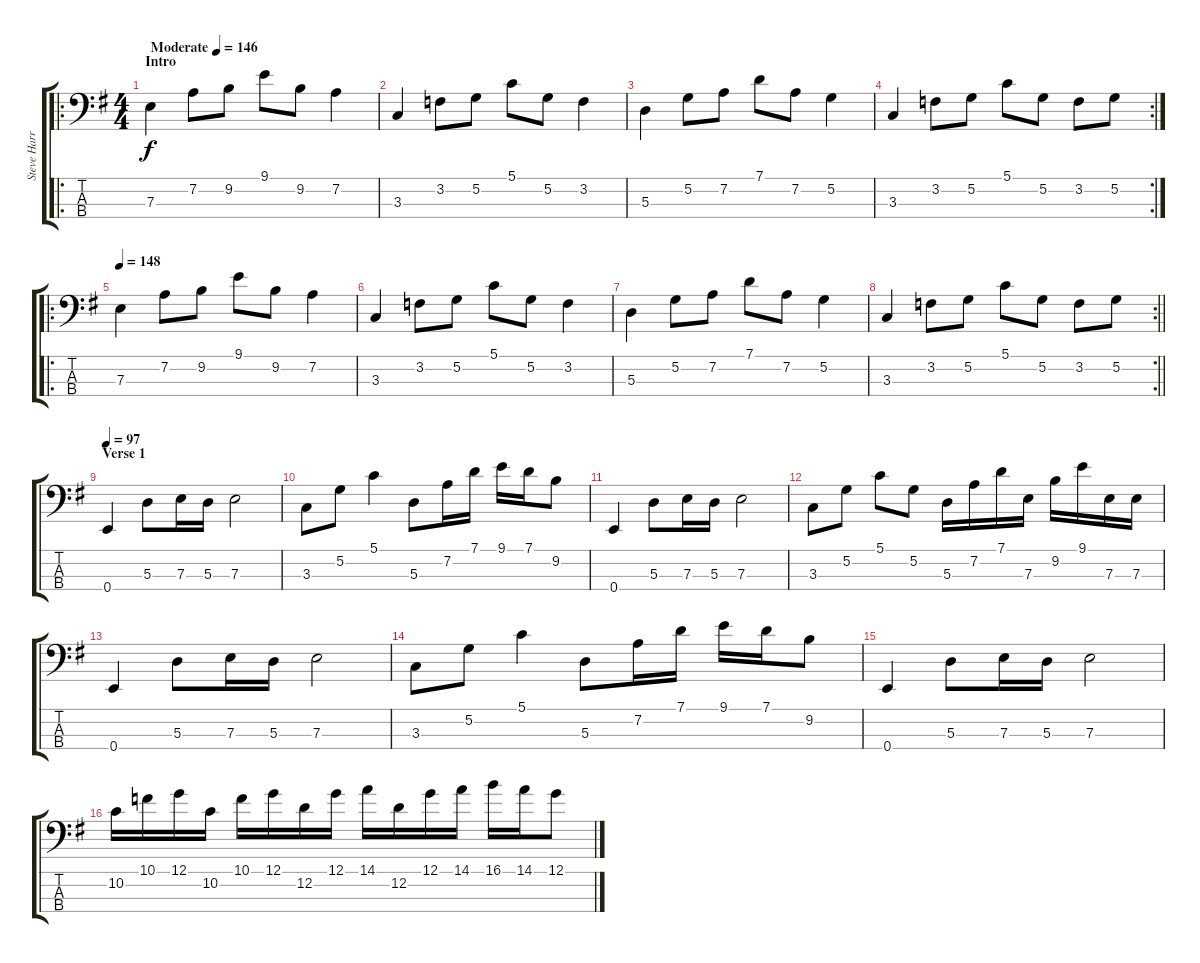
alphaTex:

\track ("Steve Harris (Bass)" "Steve Harr") {instrument electricbassfinger}
\staff {score tabs}
\tuning (G2 D2 A1 E1) {hide}
\ro
\ts (4 4)
\section ("" "Intro")
\tempo (146 "Moderate")
\clef f4
\ks eminor
7.3.4{dy f instrument electricbassfinger} 7.2.8 9.2.8 9.1.8 9.2.8 7.2.4 |
3.3.4 3.2.8 5.2.8 5.1.8 5.2.8 3.2.4 |
5.3.4 5.2.8 7.2.8 7.1.8 7.2.8 5.2.4 |
\rc 2
3.3.4 3.2.8 5.2.8 5.1.8 5.2.8 3.2.8 5.2.8 |
\ro
\tempo 148
7.3.4 7.2.8 9.2.8 9.1.8 9.2.8 7.2.4 |
3.3.4 3.2.8 5.2.8 5.1.8 5.2.8 3.2.4 |
5.3.4 5.2.8 7.2.8 7.1.8 7.2.8 5.2.4 |
\rc 2
\barLineRight lightlight
3.3.4 3.2.8 5.2.8 5.1.8 5.2.8 3.2.8 5.2.8 |
\section ("" "Verse 1")
\tempo 97
0.4.4 5.3.8 7.3.16 5.3.16 7.3.2 |
3.3.8 5.2.8 5.1.4 5.3.8 7.2.16 7.1.16 9.1.16 7.1.16 9.2.8 |
0.4.4 5.3.8 7.3.16 5.3.16 7.3.2 |
3.3.8 5.2.8 5.1.8 5.2.8 5.3.16 7.2.16 7.1.16 7.3.16 9.2.16 9.1.16 7.3.16 7.3.16 |
0.4.4 5.3.8 7.3.16 5.3.16 7.3.2 |
3.3.8 5.2.8 5.1.4 5.3.8 7.2.16 7.1.16 9.1.16 7.1.16 9.2.8 |
0.4.4 5.3.8 7.3.16 5.3.16 7.3.2 |
10.2.16 10.1.16 12.1.16 10.2.16 10.1.16 12.1.16 12.2.16 12.1.16 14.1.16 12.2.16 12.1.16 14.1.16 16.1.16 14.1.16 12.1.8
